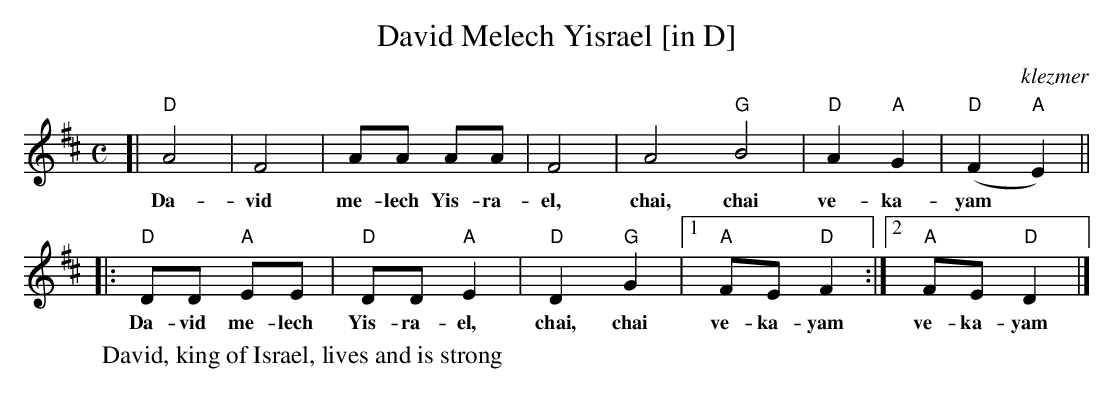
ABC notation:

X:1
T: David Melech Yisrael [in D]
O:klezmer
M: C
L: 1/8
W: David, king of Israel, lives and is strong
K: D
[| "D"A4 | F4 | AA AA | F4 \
w: Da-vid me-lech Yis-ra-el,
| A4 "G"B4 | "D"A2 "A"G2 | "D"(F2 "A"E2) ||
w: chai, chai ve-ka-yam
|: "D"DD "A"EE | "D"DD "A"E2 | "D"D2 "G"G2 |1 "A"FE "D"F2 :|2 "A"FE "D"D2 |]
w: Da-vid me-lech Yis-ra-el, chai, chai ve-ka-yam ve-ka-yam
